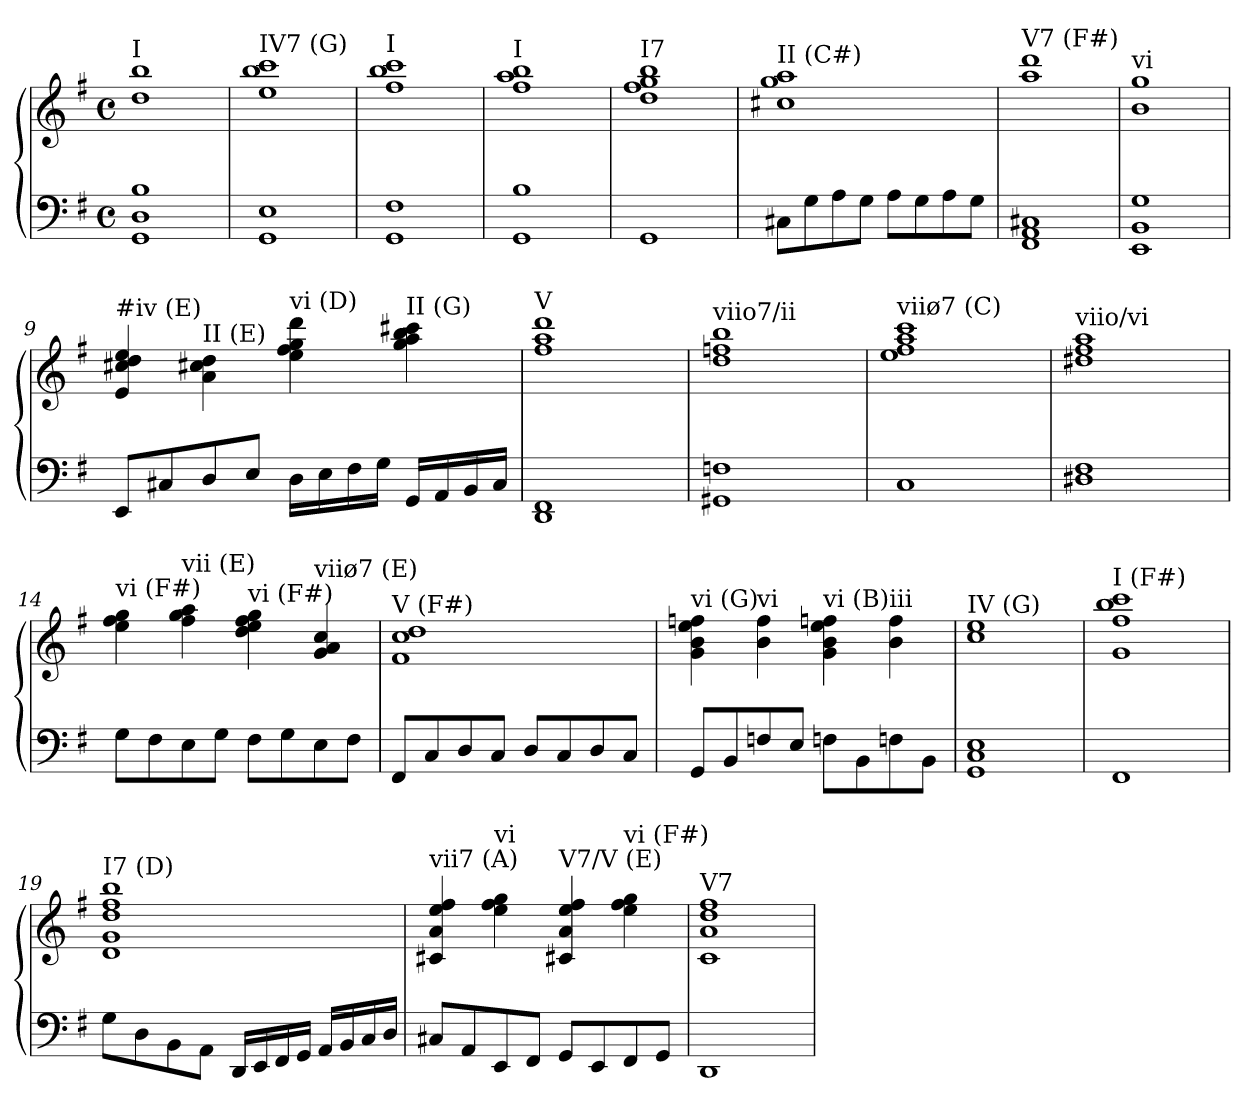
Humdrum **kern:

**kern	**kern
*part2	*part1
*staff2	*staff1
*clefF4	*clefG2
*k[f#]	*k[f#]
*G:	*G:
*M4/4	*M4/4
*met(c)	*met(c)
=1	=1
!	!LO:TX:a:t=I
1GG 1D 1B	1dd 1bb
=2	=2
!	!LO:TX:a:t=IV7 (G)
1GG 1E	1ee 1bb 1ccc
=3	=3
!	!LO:TX:a:t=I
1GG 1F#	1ff# 1bb 1ccc
=4	=4
!	!LO:TX:a:t=I
1GG 1B	1ff# 1aa 1bb
=5	=5
!	!LO:TX:a:t=I7
1GG	1dd 1ff# 1gg 1bb
=6	=6
!	!LO:TX:a:t=II (C#)
8C#X\L	1cc#X 1gg 1aa
8G\	.
8A\	.
8G\J	.
8A\L	.
8G\	.
8A\	.
8G\J	.
=7	=7
!	!LO:TX:a:t=V7 (F#)
1FF# 1AA 1C#X	1aa 1ddd
=8	=8
!	!LO:TX:a:t=vi
1EE 1BB 1G	1b 1gg
=9	=9
!	!LO:TX:a:t=#iv (E)
8EE/L	4e 4cc#X 4dd 4ee
8C#X/	.
!	!LO:TX:a:t=II (E)
8D/	4a 4cc#X 4dd
8E/J	.
!	!LO:TX:a:t=vi (D)
16D\LL	4ee 4ff# 4gg 4ddd
16E\	.
16F#\	.
16G\JJ	.
!	!LO:TX:a:t=II (G)
16GG/LL	4gg 4aa 4bb 4ccc#X
16AA/	.
16BB/	.
16C#/JJ	.
=10	=10
!	!LO:TX:a:t=V
1DD 1FF#	1ff# 1aa 1ddd
=11	=11
!	!LO:TX:a:t=viio7/ii
1GG#X 1Fn	1dd 1ffn 1bb
=12	=12
!	!LO:TX:a:t=viiø7 (C)
1C	1ee 1ff# 1aa 1ccc
=13	=13
!	!LO:TX:a:t=viio/vi
1D#X 1F#	1dd#X 1ff# 1aa
=14	=14
!	!LO:TX:a:t=vi (F#)
8G\L	4ee 4ff# 4gg
8F#\	.
!	!LO:TX:a:t=vii (E)
8E\	4ff# 4gg 4aa
8G\J	.
!	!LO:TX:a:t=vi (F#)
8F#\L	4dd 4ee 4ff# 4gg
8G\	.
!	!LO:TX:a:t=viiø7 (E)
8E\	4g 4a 4cc
8F#\J	.
=15	=15
!	!LO:TX:a:t=V (F#)
8FF#/L	1f# 1cc 1dd
8C/	.
8D/	.
8C/J	.
8D/L	.
8C/	.
8D/	.
8C/J	.
=16	=16
!	!LO:TX:a:t=vi (G)
8GG/L	4g 4b 4ee 4ffn
8BB/	.
!	!LO:TX:a:t=vi
8Fn/	4b 4ff
8E/J	.
!	!LO:TX:a:t=vi (B)
8Fn\L	4g 4b 4ee 4ffn
8BB\	.
!	!LO:TX:a:t=iii
8Fn\	4b 4ff
8BB\J	.
=17	=17
!	!LO:TX:a:t=IV (G)
1GG 1C 1E	1cc 1ee
=18	=18
!	!LO:TX:a:t=I (F#)
1FF#	1g 1ff# 1bb 1ccc
=19	=19
!	!LO:TX:a:t=I7 (D)
8G\L	1d 1g 1dd 1ff# 1bb
8D\	.
8BB\	.
8AA\J	.
16DD/LL	.
16EE/	.
16FF#/	.
16GG/JJ	.
16AA/LL	.
16BB/	.
16C/	.
16D/JJ	.
=20	=20
!	!LO:TX:a:t=vii7 (A)
8C#X/L	4c#X 4a 4ee 4ff#
8AA/	.
!	!LO:TX:a:t=vi
8EE/	4ee 4ff# 4gg
8FF#/J	.
!	!LO:TX:a:t=V7/V (E)
8GG/L	4c#X 4a 4ee 4ff#
8EE/	.
!	!LO:TX:a:t=vi (F#)
8FF#/	4ee 4ff# 4gg
8GG/J	.
=21	=21
!	!LO:TX:a:t=V7
1DD	1c 1a 1dd 1ff#
=	=
*-	*-
